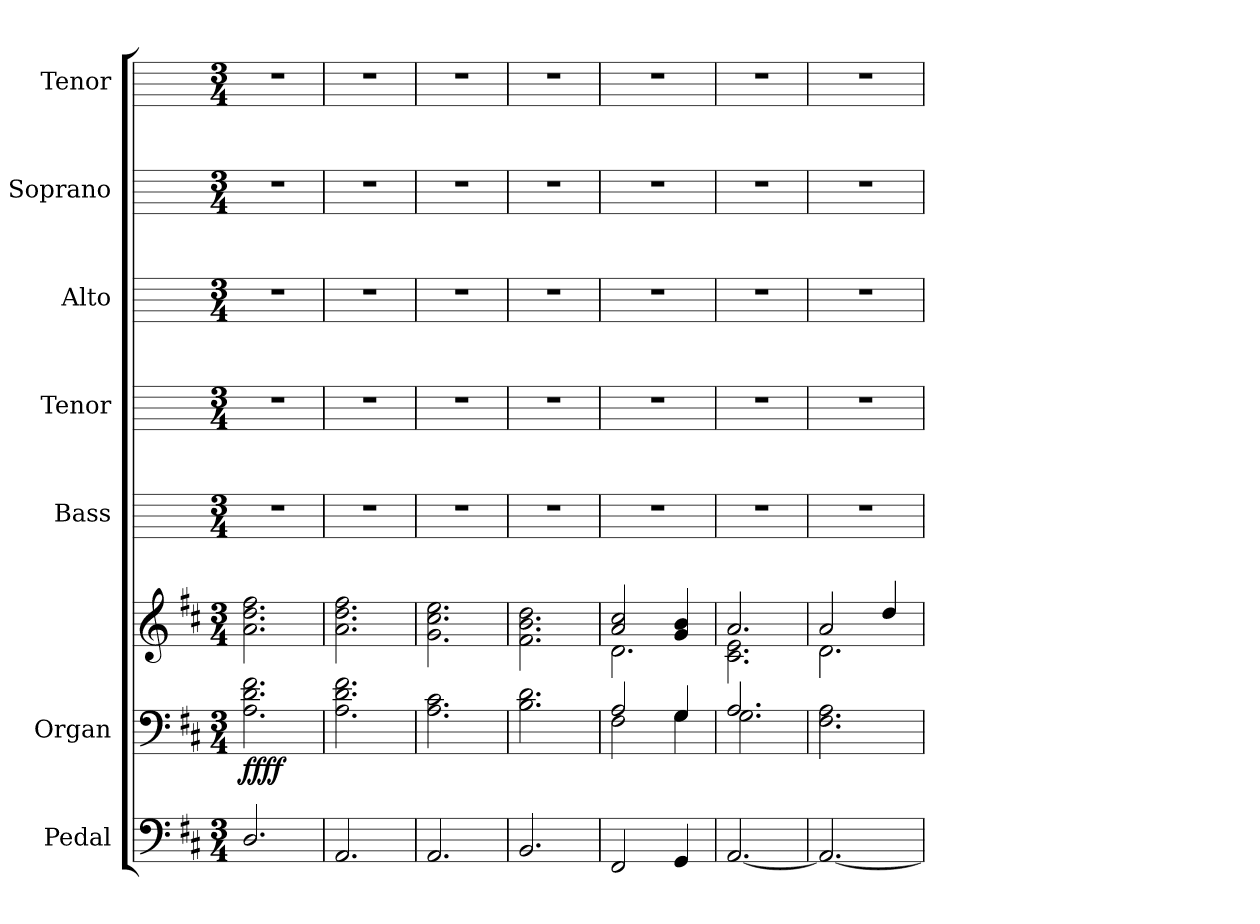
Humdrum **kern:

**kern	**kern	**kern	**dynam	**kern	**kern	**kern	**kern	**kern
*part7	*part6	*part6	*part6	*part5	*part4	*part3	*part2	*part1
*staff8	*staff7	*staff6	*staff6/7	*staff5	*staff4	*staff3	*staff2	*staff1
*I"Pedal	*I"Organ	*	*	*I"Bass	*I"Tenor	*I"Alto	*I"Soprano	*I"Tenor
*	*	*	*	*I'B	*I'T	*I'A	*I'S	*I'T
*clefF4	*clefF4	*clefG2	*	*	*	*	*	*
*k[f#c#]	*k[f#c#]	*k[f#c#]	*	*	*	*	*	*
*D:	*D:	*D:	*	*	*	*	*	*
*M3/4	*M3/4	*M3/4	*	*M3/4	*M3/4	*M3/4	*M3/4	*M3/4
*MM104	*MM104	*MM104	*	*MM104	*MM104	*MM104	*MM104	*MM104
=1	=1	=1	=1	=1	=1	=1	=1	=1
!	!	!LO:TX:a:t=Is. 49&colon;13; Is. 25&colon;8-9\nPs. 85&colon;9-11; Ps. 45&colon;6	!	!	!	!	!	!
!	!	!LO:TX:a:cj:t=Sing, O Heavens	!	!	!	!	!	!
!	!	!LO:TX:a:Bi:t=allegro con spirito	!	!	!	!	!	!
!	!	!LO:TX:a:cj:t=Sir Arthur Sullivan\n(1842-1900)	!	!	!	!	!	!
!	!LO:N:vis=1	!LO:N:vis=1	!LO:DY:b=2	!	!	!	!	!
*	*^	*^	*	*	*	*	*	*
!	!	!	!	!	!LO:DY:n=1:b	!	!	!	!	!
2.D/	2.ryy	2.A\ 2.d\ 2.f#\	2.ryy	2.a\ 2.dd\ 2.ff#\	ff ff	2.r	2.r	2.r	2.r	2.r
=2	=2	=2	=2	=2	=2	=2	=2	=2	=2	=2
!	!LO:N:vis=1	!	!LO:N:vis=1	!	!	!	!	!	!	!
2.AA	2.ryy	2.A\ 2.d\ 2.f#\	2.ryy	2.a\ 2.dd\ 2.ff#\	.	2.r	2.r	2.r	2.r	2.r
=3	=3	=3	=3	=3	=3	=3	=3	=3	=3	=3
!	!LO:N:vis=1	!	!LO:N:vis=1	!	!	!	!	!	!	!
2.AA	2.ryy	2.A\ 2.c#\	2.ryy	2.g\ 2.cc#\ 2.ee\	.	2.r	2.r	2.r	2.r	2.r
=4	=4	=4	=4	=4	=4	=4	=4	=4	=4	=4
!	!LO:N:vis=1	!	!LO:N:vis=1	!	!	!	!	!	!	!
2.BB	2.ryy	2.B\ 2.d\	2.ryy	2.f#\ 2.b\ 2.dd\	.	2.r	2.r	2.r	2.r	2.r
=5	=5	=5	=5	=5	=5	=5	=5	=5	=5	=5
2FF#	2A/	2F#\	2a/ 2cc#/	2.d\	.	2.r	2.r	2.r	2.r	2.r
4GG	4G/	4G\	4g/ 4b/	.	.	.	.	.	.	.
=6	=6	=6	=6	=6	=6	=6	=6	=6	=6	=6
[2.AA	2.A/	2.G\	2.a/	2.c#\ 2.e\	.	2.r	2.r	2.r	2.r	2.r
=7	=7	=7	=7	=7	=7	=7	=7	=7	=7	=7
!	!LO:N:vis=1	!	!	!	!	!	!	!	!	!
2.AA_	2.ryy	2.F#\ 2.A\	2a/	2.d\	.	2.r	2.r	2.r	2.r	2.r
.	.	.	4dd/	.	.	.	.	.	.	.
*	*v	*v	*	*	*	*	*	*	*	*
*	*	*v	*v	*	*	*	*	*	*
=	=	=	=	=	=	=	=	=
*-	*-	*-	*-	*-	*-	*-	*-	*-
